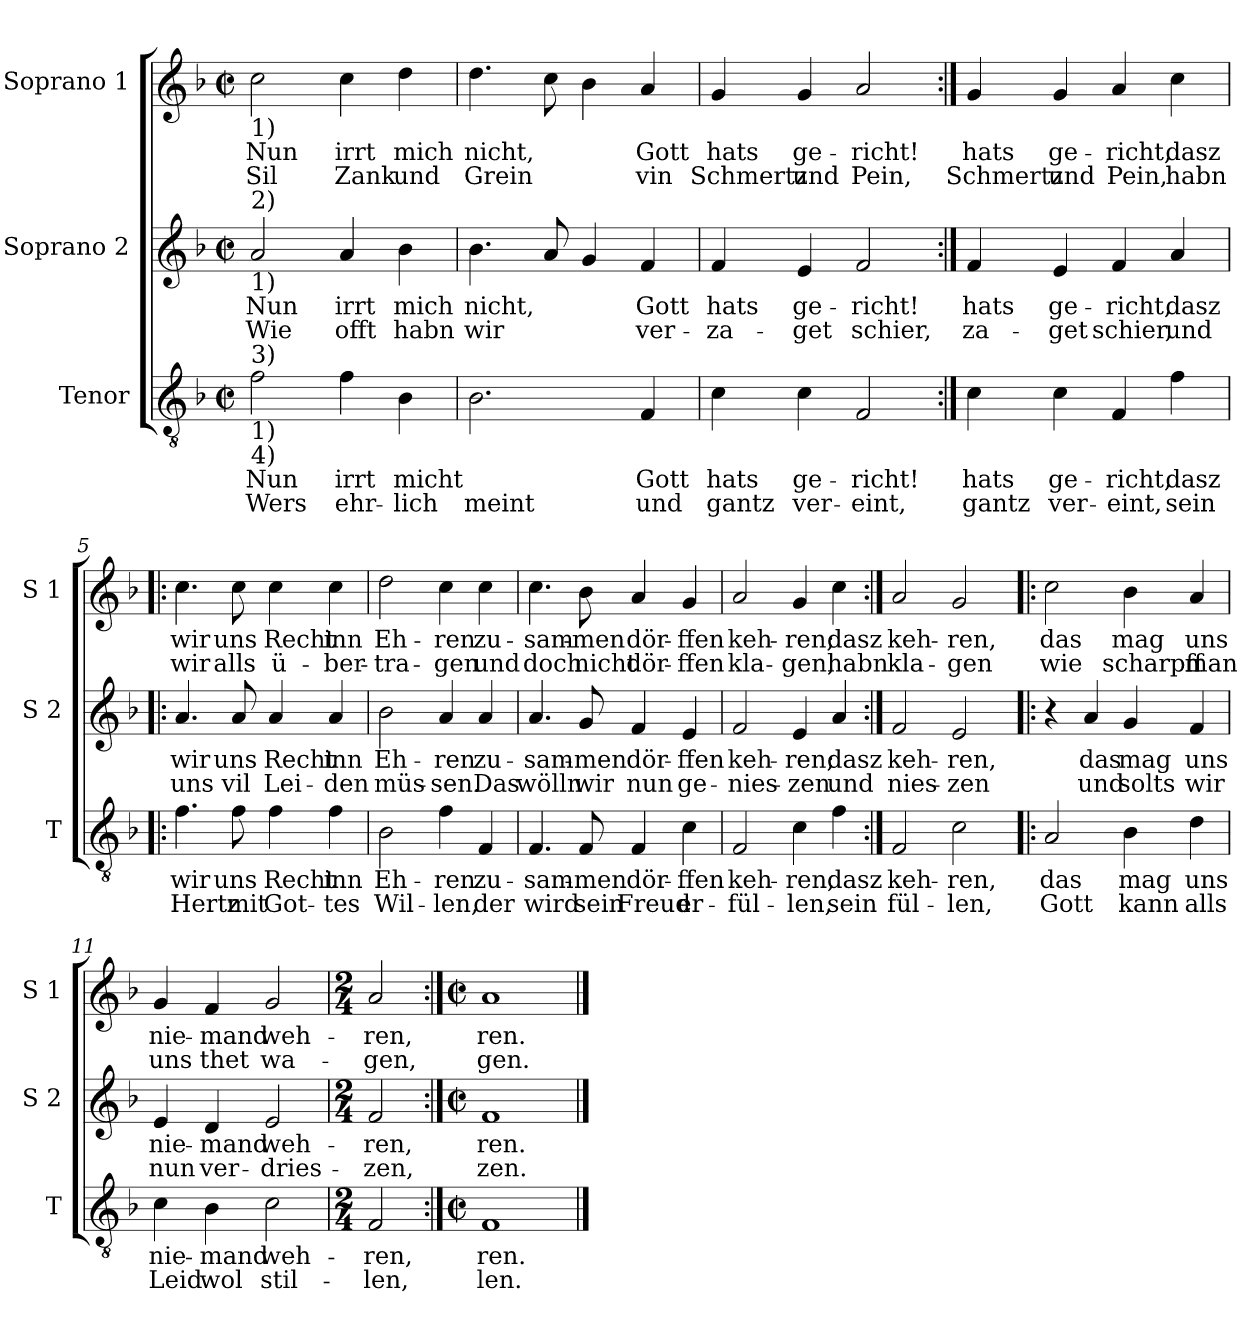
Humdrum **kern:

**kern	**text	**text	**kern	**text	**text	**kern	**text	**text
*part3	*part3	*part3	*part2	*part2	*part2	*part1	*part1	*part1
*staff3	*staff3	*staff3	*staff2	*staff2	*staff2	*staff1	*staff1	*staff1
*I"Tenor	*	*	*I"Soprano 2	*	*	*I"Soprano 1	*	*
*I'T	*	*	*I'S 2	*	*	*I'S 1	*	*
*clefGv2	*	*	*clefG2	*	*	*clefG2	*	*
*k[b-]	*	*	*k[b-]	*	*	*k[b-]	*	*
*F:	*	*	*F:	*	*	*F:	*	*
*M2/2	*	*	*M2/2	*	*	*M2/2	*	*
*met(c|)	*	*	*met(c|)	*	*	*met(c|)	*	*
=1	=1	=1	=1	=1	=1	=1	=1	=1
!	!	!	!	!	!	!LO:TX:b:t=1)	!	!
!	!	!	!LO:TX:a:t=2)	!	!	!	!	!
!	!	!	!LO:TX:b:t=1)	!	!	!	!	!
!LO:TX:a:t=3)	!	!	!	!	!	!	!	!
!LO:TX:b:t=1)	!	!	!	!	!	!	!	!
!LO:TX:b:t=4)	!	!	!	!	!	!	!	!
!	!LO:LY:b	!LO:LY:b	!	!LO:LY:b	!LO:LY:b	!	!LO:LY:b	!LO:LY:b
2f\	Nun	Wers	2a/	Nun	Wie	2cc\	Nun	Sil
!	!LO:LY:b	!LO:LY:b	!	!LO:LY:b	!LO:LY:b	!	!LO:LY:b	!LO:LY:b
4f\	irrt	ehr-	4a/	irrt	offt	4cc\	irrt	Zank
!	!LO:LY:b	!LO:LY:b	!	!LO:LY:b	!LO:LY:b	!	!LO:LY:b	!LO:LY:b
4B-\	micht	-lich	4b-\	mich	habn	4dd\	mich	und
=2	=2	=2	=2	=2	=2	=2	=2	=2
!	!	!LO:LY:b	!	!LO:LY:b	!LO:LY:b	!	!LO:LY:b	!LO:LY:b
2.B-\	.	meint	4.b-\	nicht,	wir	4.dd\	nicht,	Grein
.	.	.	8a/	.	.	8cc\	.	.
.	.	.	4g/	.	.	4b-\	.	.
!	!LO:LY:b	!LO:LY:b	!	!LO:LY:b	!LO:LY:b	!	!LO:LY:b	!LO:LY:b
4F/	Gott	und	4f/	Gott	ver-	4a/	Gott	vin
=3	=3	=3	=3	=3	=3	=3	=3	=3
!	!LO:LY:b	!LO:LY:b	!	!LO:LY:b	!LO:LY:b	!	!LO:LY:b	!LO:LY:b
4c\	hats	gantz	4f/	hats	-za-	4g/	hats	Schmertz
!	!LO:LY:b	!LO:LY:b	!	!LO:LY:b	!LO:LY:b	!	!LO:LY:b	!LO:LY:b
4c\	ge-	ver-	4e/	ge-	-get	4g/	ge-	und
!	!LO:LY:b	!LO:LY:b	!	!LO:LY:b	!LO:LY:b	!	!LO:LY:b	!LO:LY:b
2F/	-richt!	-eint,	2f/	-richt!	schier,	2a/	-richt!	Pein,
=4:|!	=4:|!	=4:|!	=4:|!	=4:|!	=4:|!	=4:|!	=4:|!	=4:|!
!	!LO:LY:b	!LO:LY:b	!	!LO:LY:b	!LO:LY:b	!	!LO:LY:b	!LO:LY:b
4c\	hats	gantz	4f/	hats	za-	4g/	hats	Schmertz
!	!LO:LY:b	!LO:LY:b	!	!LO:LY:b	!LO:LY:b	!	!LO:LY:b	!LO:LY:b
4c\	ge-	ver-	4e/	ge-	-get	4g/	ge-	und
!	!LO:LY:b	!LO:LY:b	!	!LO:LY:b	!LO:LY:b	!	!LO:LY:b	!LO:LY:b
4F/	-richt,	-eint,	4f/	-richt,	schier,	4a/	-richt,	Pein,
!	!LO:LY:b	!LO:LY:b	!	!LO:LY:b	!LO:LY:b	!	!LO:LY:b	!LO:LY:b
4f\	dasz	sein	4a/	dasz	und	4cc\	dasz	habn
!!LO:LB:g=z
=5!|:	=5!|:	=5!|:	=5!|:	=5!|:	=5!|:	=5!|:	=5!|:	=5!|:
!	!LO:LY:b	!LO:LY:b	!	!LO:LY:b	!LO:LY:b	!	!LO:LY:b	!LO:LY:b
4.f\	wir	Hertz	4.a/	wir	uns	4.cc\	wir	wir
!	!LO:LY:b	!LO:LY:b	!	!LO:LY:b	!LO:LY:b	!	!LO:LY:b	!LO:LY:b
8f\	uns	mit	8a/	uns	vil	8cc\	uns	alls
!	!LO:LY:b	!LO:LY:b	!	!LO:LY:b	!LO:LY:b	!	!LO:LY:b	!LO:LY:b
4f\	Recht	Got-	4a/	Recht	Lei-	4cc\	Recht	ü-
!	!LO:LY:b	!LO:LY:b	!	!LO:LY:b	!LO:LY:b	!	!LO:LY:b	!LO:LY:b
4f\	inn	-tes	4a/	inn	-den	4cc\	inn	-ber-
=6	=6	=6	=6	=6	=6	=6	=6	=6
!	!LO:LY:b	!LO:LY:b	!	!LO:LY:b	!LO:LY:b	!	!LO:LY:b	!LO:LY:b
2B-\	Eh-	Wil-	2b-\	Eh-	müs-	2dd\	Eh-	-tra-
!	!LO:LY:b	!LO:LY:b	!	!LO:LY:b	!LO:LY:b	!	!LO:LY:b	!LO:LY:b
4f\	-ren	-len,	4a/	-ren	-sen.	4cc\	-ren	-gen
!	!LO:LY:b	!LO:LY:b	!	!LO:LY:b	!LO:LY:b	!	!LO:LY:b	!LO:LY:b
4F/	zu-	der	4a/	zu-	Das	4cc\	zu-	und
=7	=7	=7	=7	=7	=7	=7	=7	=7
!	!LO:LY:b	!LO:LY:b	!	!LO:LY:b	!LO:LY:b	!	!LO:LY:b	!LO:LY:b
4.F/	-sam-	wird	4.a/	-sam-	wölln	4.cc\	-sam-	doch
!	!LO:LY:b	!LO:LY:b	!	!LO:LY:b	!LO:LY:b	!	!LO:LY:b	!LO:LY:b
8F/	-men	sein	8g/	-men	wir	8b-\	-men	nicht
!	!LO:LY:b	!LO:LY:b	!	!LO:LY:b	!LO:LY:b	!	!LO:LY:b	!LO:LY:b
4F/	dör-	Freud	4f/	dör-	nun	4a/	dör-	dör-
!	!LO:LY:b	!LO:LY:b	!	!LO:LY:b	!LO:LY:b	!	!LO:LY:b	!LO:LY:b
4c\	-ffen	er-	4e/	-ffen	ge-	4g/	-ffen	-ffen
=8	=8	=8	=8	=8	=8	=8	=8	=8
!	!LO:LY:b	!LO:LY:b	!	!LO:LY:b	!LO:LY:b	!	!LO:LY:b	!LO:LY:b
2F/	keh-	-fül-	2f/	keh-	-nies-	2a/	keh-	kla-
!	!LO:LY:b	!LO:LY:b	!	!LO:LY:b	!LO:LY:b	!	!LO:LY:b	!LO:LY:b
4c\	-ren,	-len,	4e/	-ren;	-zen	4g/	-ren;	-gen,
!	!LO:LY:b	!LO:LY:b	!	!LO:LY:b	!LO:LY:b	!	!LO:LY:b	!LO:LY:b
4f\	dasz	sein	4a/	dasz	und	4cc\	dasz	habn
!!LO:LB:g=z
=9:|!	=9:|!	=9:|!	=9:|!	=9:|!	=9:|!	=9:|!	=9:|!	=9:|!
!	!LO:LY:b	!LO:LY:b	!	!LO:LY:b	!LO:LY:b	!	!LO:LY:b	!LO:LY:b
2F/	keh-	fül-	2f/	keh-	nies-	2a/	keh-	kla-
!	!LO:LY:b	!LO:LY:b	!	!LO:LY:b	!LO:LY:b	!	!LO:LY:b	!LO:LY:b
2c\	-ren,	-len,	2e/	-ren,	-zen	2g/	-ren,	-gen
=10!|:	=10!|:	=10!|:	=10!|:	=10!|:	=10!|:	=10!|:	=10!|:	=10!|:
!	!LO:LY:b	!LO:LY:b	!	!	!	!	!LO:LY:b	!LO:LY:b
2A/	das	Gott	4r	.	.	2cc\	das	wie
!	!	!	!	!LO:LY:b	!LO:LY:b	!	!	!
.	.	.	4a/	das	und	.	.	.
!	!LO:LY:b	!LO:LY:b	!	!LO:LY:b	!LO:LY:b	!	!LO:LY:b	!LO:LY:b
4B-\	mag	kann	4g/	mag	solts	4b-\	mag	scharpff
!	!LO:LY:b	!LO:LY:b	!	!LO:LY:b	!LO:LY:b	!	!LO:LY:b	!LO:LY:b
4d\	uns	alls	4f/	uns	wir	4a/	uns	man
=11	=11	=11	=11	=11	=11	=11	=11	=11
!	!LO:LY:b	!LO:LY:b	!	!LO:LY:b	!LO:LY:b	!	!LO:LY:b	!LO:LY:b
4c\	nie-	Leid	4e/	nie-	nun	4g/	nie-	uns
!	!LO:LY:b	!LO:LY:b	!	!LO:LY:b	!LO:LY:b	!	!LO:LY:b	!LO:LY:b
4B-\	-mand	wol	4d/	-mand	ver-	4f/	-mand	thet
!	!LO:LY:b	!LO:LY:b	!	!LO:LY:b	!LO:LY:b	!	!LO:LY:b	!LO:LY:b
2c\	weh-	stil-	2e/	weh-	-dries-	2g/	weh-	wa-
=12	=12	=12	=12	=12	=12	=12	=12	=12
*M2/4	*	*	*M2/4	*	*	*M2/4	*	*
!	!LO:LY:b	!LO:LY:b	!	!LO:LY:b	!LO:LY:b	!	!LO:LY:b	!LO:LY:b
2F/	-ren,	-len,	2f/	-ren,	-zen,	2a/	-ren,	-gen,
=13:|!	=13:|!	=13:|!	=13:|!	=13:|!	=13:|!	=13:|!	=13:|!	=13:|!
*M2/2	*	*	*M2/2	*	*	*M2/2	*	*
*met(c|)	*	*	*met(c|)	*	*	*met(c|)	*	*
!	!LO:LY:b	!LO:LY:b	!	!LO:LY:b	!LO:LY:b	!	!LO:LY:b	!LO:LY:b
1F	ren.	len.	1f	ren.	zen.	1a	ren.	gen.
==	==	==	==	==	==	==	==	==
*-	*-	*-	*-	*-	*-	*-	*-	*-
